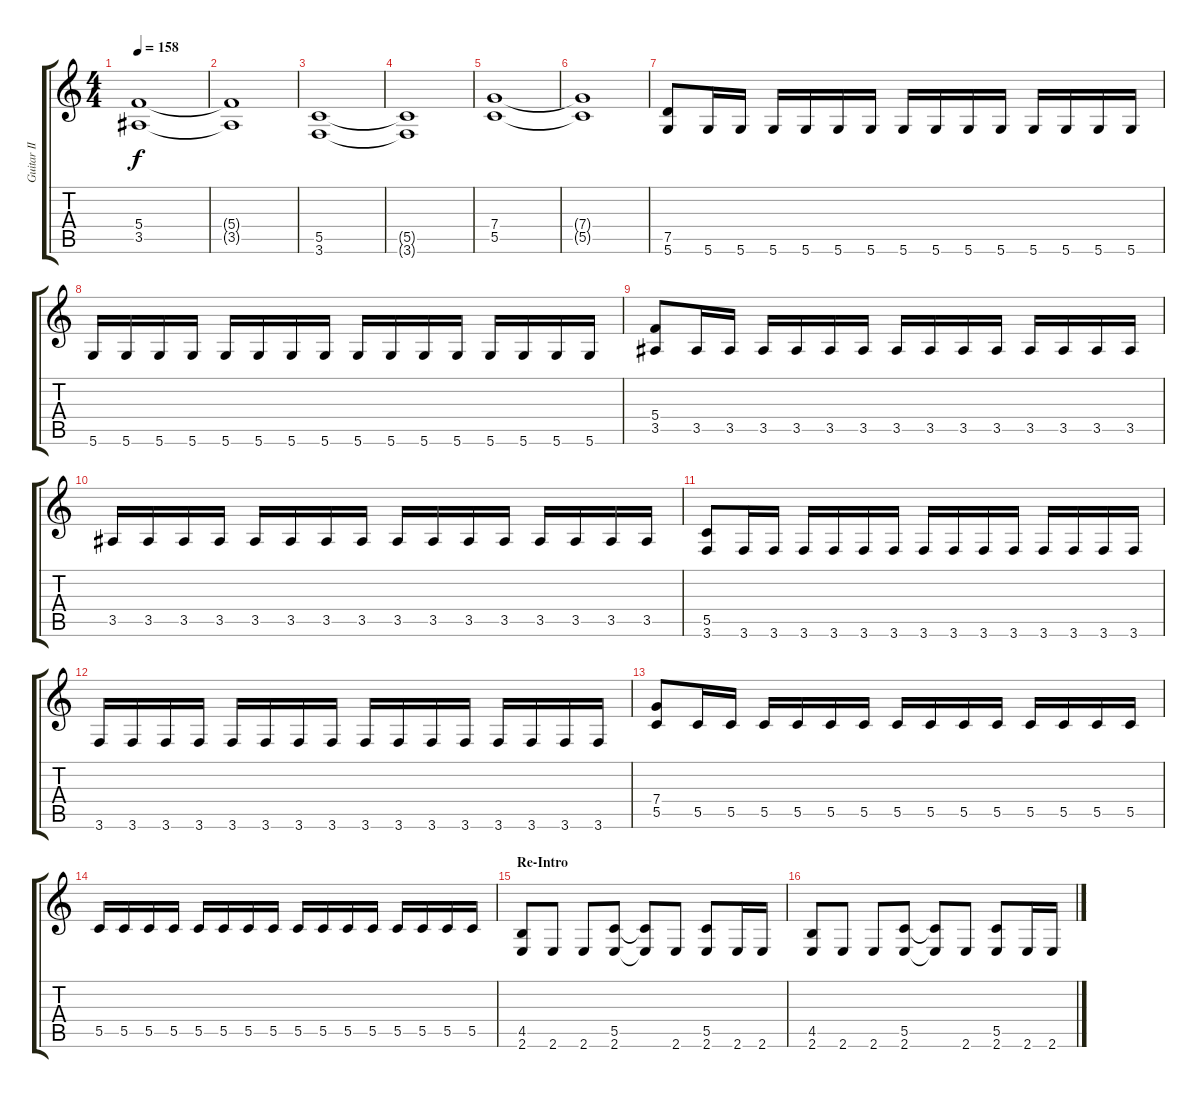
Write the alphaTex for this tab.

\track ("Guitar II" "Guitar II") {instrument distortionguitar}
\staff {score tabs}
\tuning (D4 A3 F3 C3 G2 D2) {hide}
\ts (4 4)
\tempo 158
\clef g2
\ks c
(5.4 3.5).1{dy f} |
(5.4{t} 3.5{t}).1 |
(5.5 3.6).1 |
(5.5{t} 3.6{t}).1 |
(7.4 5.5).1 |
(7.4{t} 5.5{t}).1 |
(7.5 5.6).8 5.6.16 5.6.16 5.6.16 5.6.16 5.6.16 5.6.16 5.6.16 5.6.16 5.6.16 5.6.16 5.6.16 5.6.16 5.6.16 5.6.16 |
5.6.16 5.6.16 5.6.16 5.6.16 5.6.16 5.6.16 5.6.16 5.6.16 5.6.16 5.6.16 5.6.16 5.6.16 5.6.16 5.6.16 5.6.16 5.6.16 |
(5.4 3.5).8 3.5.16 3.5.16 3.5.16 3.5.16 3.5.16 3.5.16 3.5.16 3.5.16 3.5.16 3.5.16 3.5.16 3.5.16 3.5.16 3.5.16 |
3.5.16 3.5.16 3.5.16 3.5.16 3.5.16 3.5.16 3.5.16 3.5.16 3.5.16 3.5.16 3.5.16 3.5.16 3.5.16 3.5.16 3.5.16 3.5.16 |
(5.5 3.6).8 3.6.16 3.6.16 3.6.16 3.6.16 3.6.16 3.6.16 3.6.16 3.6.16 3.6.16 3.6.16 3.6.16 3.6.16 3.6.16 3.6.16 |
3.6.16 3.6.16 3.6.16 3.6.16 3.6.16 3.6.16 3.6.16 3.6.16 3.6.16 3.6.16 3.6.16 3.6.16 3.6.16 3.6.16 3.6.16 3.6.16 |
(7.4 5.5).8 5.5.16 5.5.16 5.5.16 5.5.16 5.5.16 5.5.16 5.5.16 5.5.16 5.5.16 5.5.16 5.5.16 5.5.16 5.5.16 5.5.16 |
5.5.16 5.5.16 5.5.16 5.5.16 5.5.16 5.5.16 5.5.16 5.5.16 5.5.16 5.5.16 5.5.16 5.5.16 5.5.16 5.5.16 5.5.16 5.5.16 |
\section ("" "Re-Intro")
(4.5 2.6).8 2.6.8 2.6.8 (5.5 2.6).8 (5.5{t} 2.6{t}).8 2.6.8 (5.5 2.6).8 2.6.16 2.6.16 |
(4.5 2.6).8 2.6.8 2.6.8 (5.5 2.6).8 (5.5{t} 2.6{t}).8 2.6.8 (5.5 2.6).8 2.6.16 2.6.16
